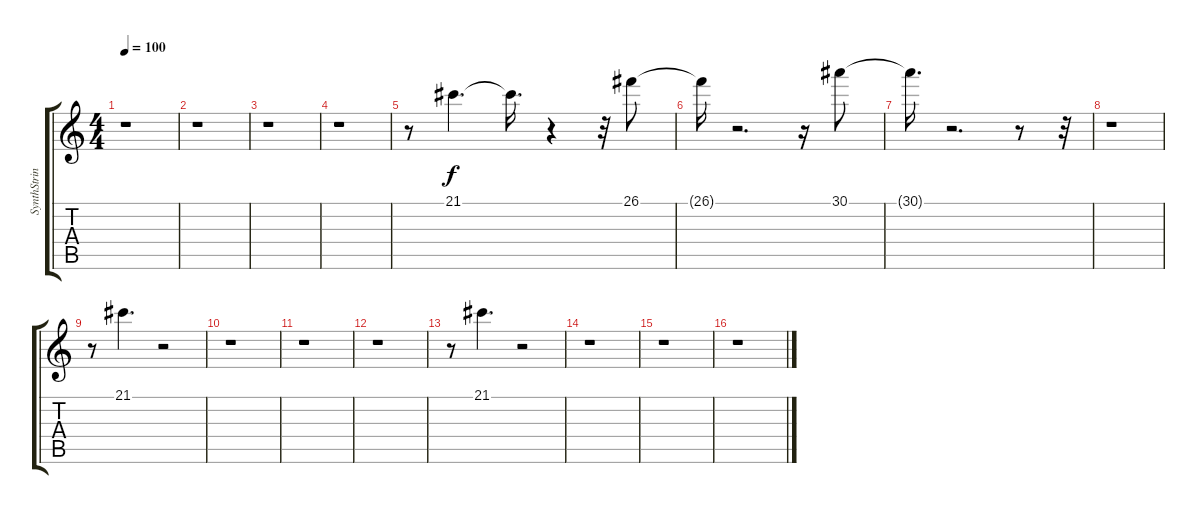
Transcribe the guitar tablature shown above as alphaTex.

\track ("SynthStrings" "SynthStrin") {instrument synthstrings1}
\staff {score tabs}
\tuning (E4 B3 G3 D3 A2 E2) {hide}
\ts (4 4)
\tempo 100
\clef g2
\ks c
r.1{dy f} |
r.1 |
r.1 |
r.1 |
r.8 21.1.4{d} 21.1{t}.16{d} r.4 r.32 26.1.8 |
26.1{t}.16 r.2{d} r.16 30.1.8 |
30.1{t}.16{d} r.2{d} r.8 r.32 |
r.1 |
r.8 21.1.4{d} r.2 |
r.1 |
r.1 |
r.1 |
r.8 21.1.4{d} r.2 |
r.1 |
r.1 |
r.1
